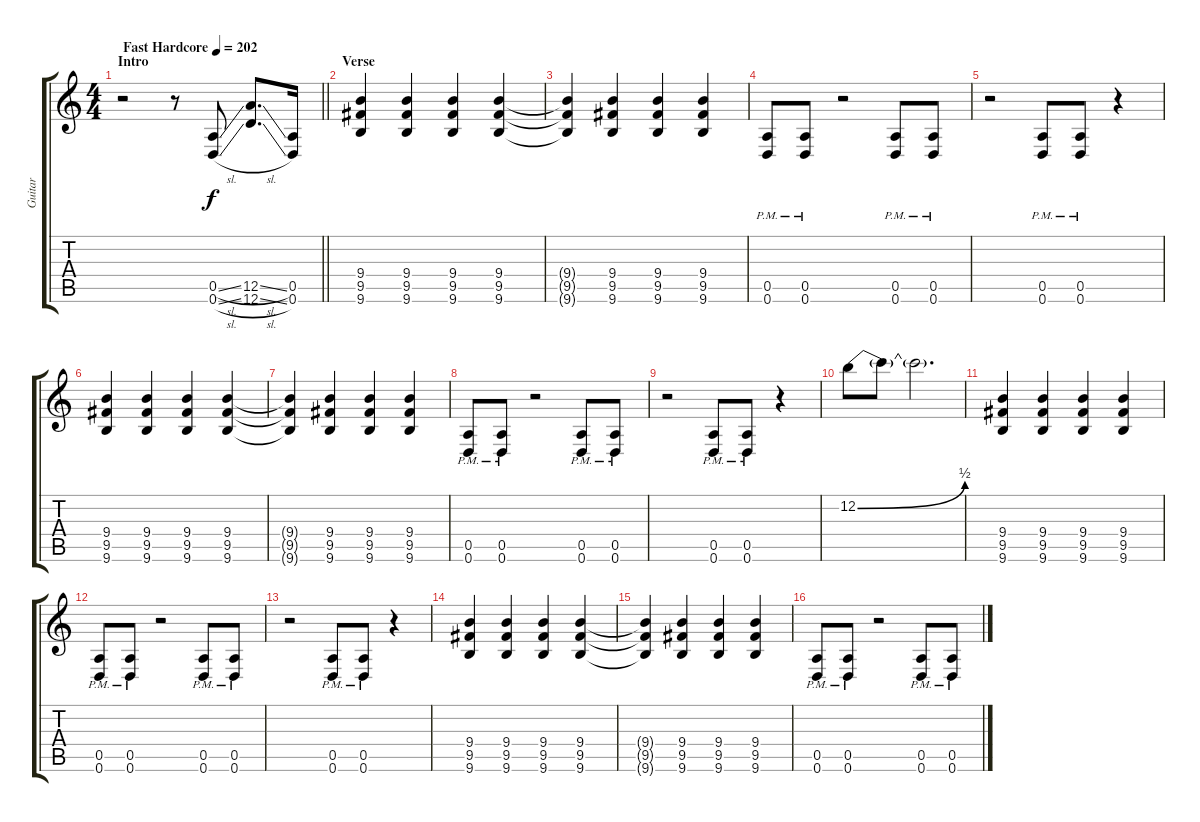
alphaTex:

\track ("Guitar" "Guitar") {instrument distortionguitar}
\staff {score tabs}
\tuning (E4 B3 G3 D3 A2 D2) {hide}
\ts (4 4)
\section ("" "Intro")
\tempo (202 "Fast Hardcore")
\clef g2
\barLineRight lightlight
\ks c
r.2{dy f instrument distortionguitar} r.8 (0.5{sl} 0.6{sl}).8 (12.5{sl} 12.6{sl}).8{d} (0.5 0.6).16 |
\section ("" "Verse")
(9.4 9.5 9.6).4 (9.4 9.5 9.6).4 (9.4 9.5 9.6).4 (9.4 9.5 9.6).4 |
(9.4{t} 9.5{t} 9.6{t}).4 (9.4 9.5 9.6).4 (9.4 9.5 9.6).4 (9.4 9.5 9.6).4 |
(0.5{pm} 0.6{pm}).8 (0.5{pm} 0.6{pm}).8 r.2 (0.5{pm} 0.6{pm}).8 (0.5{pm} 0.6{pm}).8 |
r.2 (0.5{pm} 0.6{pm}).8 (0.5{pm} 0.6{pm}).8 r.4 |
(9.4 9.5 9.6).4 (9.4 9.5 9.6).4 (9.4 9.5 9.6).4 (9.4 9.5 9.6).4 |
(9.4{t} 9.5{t} 9.6{t}).4 (9.4 9.5 9.6).4 (9.4 9.5 9.6).4 (9.4 9.5 9.6).4 |
(0.5{pm} 0.6{pm}).8 (0.5{pm} 0.6{pm}).8 r.2 (0.5{pm} 0.6{pm}).8 (0.5{pm} 0.6{pm}).8 |
r.2 (0.5{pm} 0.6{pm}).8 (0.5{pm} 0.6{pm}).8 r.4 |
12.2{be (bend 0 0 60 2)}.8 12.2{t}.8 12.2{t}.2{d} |
(9.4 9.5 9.6).4 (9.4 9.5 9.6).4 (9.4 9.5 9.6).4 (9.4 9.5 9.6).4 |
(0.5{pm} 0.6{pm}).8 (0.5{pm} 0.6{pm}).8 r.2 (0.5{pm} 0.6{pm}).8 (0.5{pm} 0.6{pm}).8 |
r.2 (0.5{pm} 0.6{pm}).8 (0.5{pm} 0.6{pm}).8 r.4 |
(9.4 9.5 9.6).4 (9.4 9.5 9.6).4 (9.4 9.5 9.6).4 (9.4 9.5 9.6).4 |
(9.4{t} 9.5{t} 9.6{t}).4 (9.4 9.5 9.6).4 (9.4 9.5 9.6).4 (9.4 9.5 9.6).4 |
(0.5{pm} 0.6{pm}).8 (0.5{pm} 0.6{pm}).8 r.2 (0.5{pm} 0.6{pm}).8 (0.5{pm} 0.6{pm}).8
